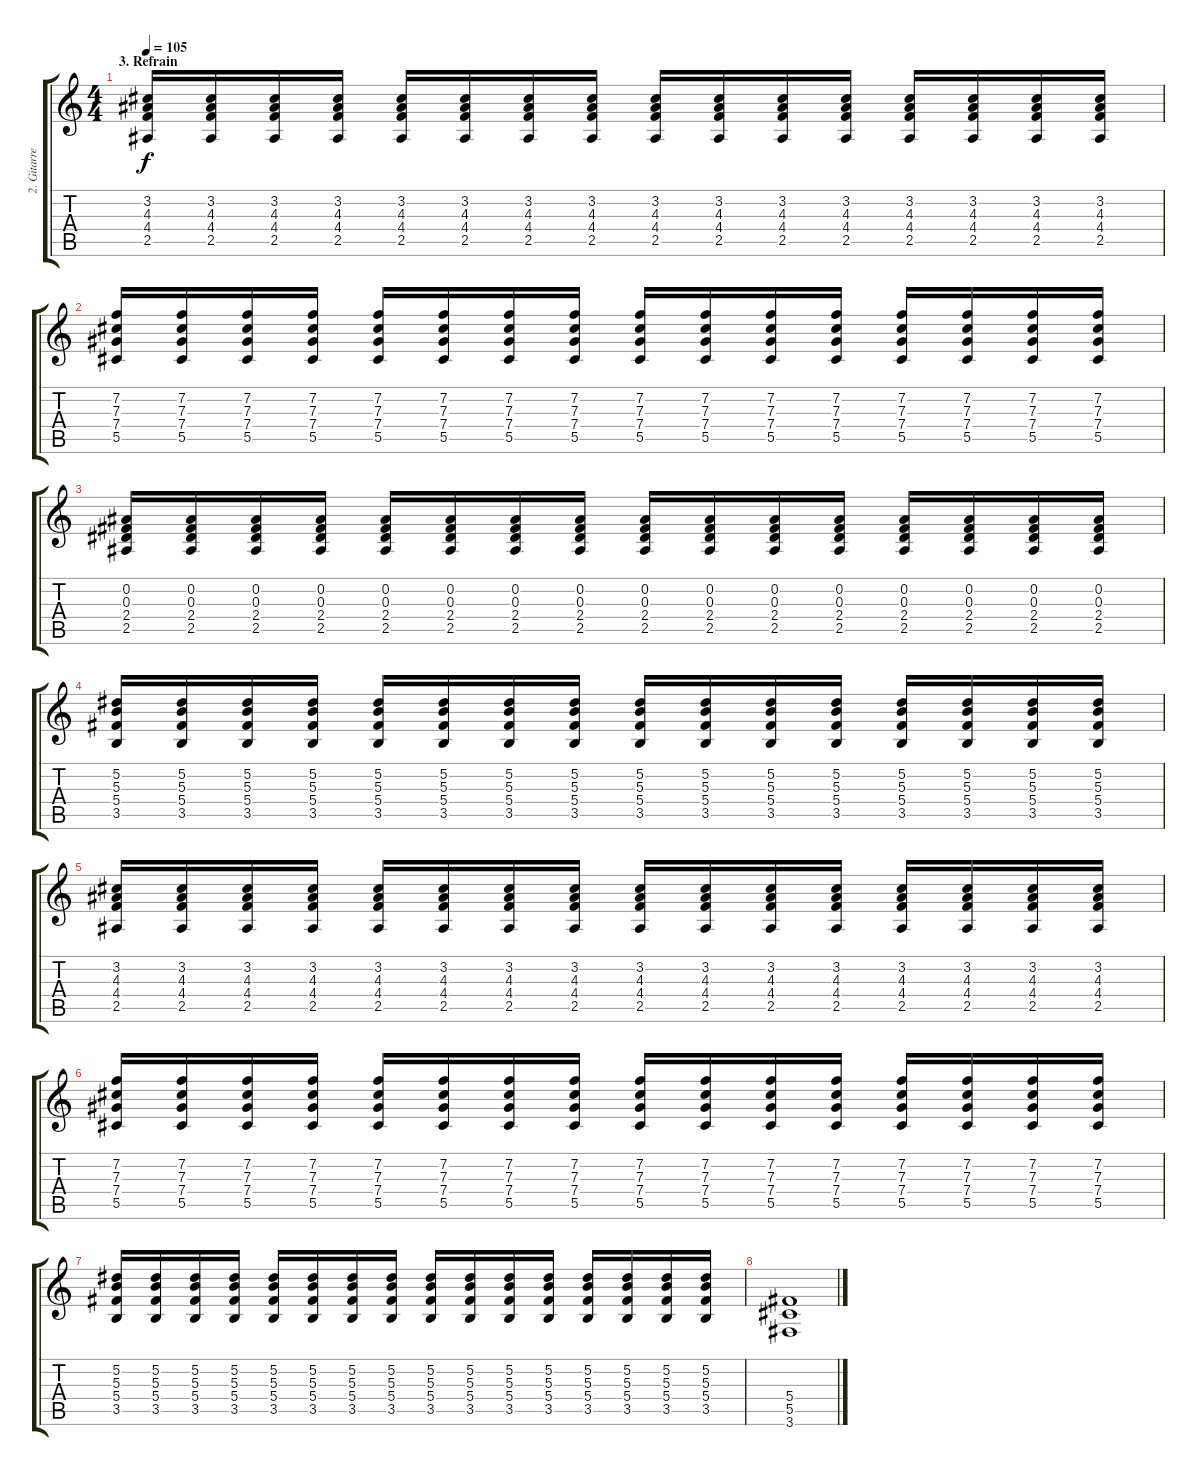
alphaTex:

\track ("2. Gitarre" "2. Gitarre") {instrument distortionguitar}
\staff {score tabs}
\tuning (Eb4 Bb3 Gb3 Db3 Ab2 Eb2) {hide}
\ts (4 4)
\section ("" "3. Refrain")
\tempo 105
\clef g2
\ks c
(3.2 4.3 4.4 2.5).16{dy f volume 8} (3.2 4.3 4.4 2.5).16 (3.2 4.3 4.4 2.5).16 (3.2 4.3 4.4 2.5).16 (3.2 4.3 4.4 2.5).16 (3.2 4.3 4.4 2.5).16 (3.2 4.3 4.4 2.5).16 (3.2 4.3 4.4 2.5).16 (3.2 4.3 4.4 2.5).16 (3.2 4.3 4.4 2.5).16 (3.2 4.3 4.4 2.5).16 (3.2 4.3 4.4 2.5).16 (3.2 4.3 4.4 2.5).16 (3.2 4.3 4.4 2.5).16 (3.2 4.3 4.4 2.5).16 (3.2 4.3 4.4 2.5).16 |
(7.2 7.3 7.4 5.5).16 (7.2 7.3 7.4 5.5).16 (7.2 7.3 7.4 5.5).16 (7.2 7.3 7.4 5.5).16 (7.2 7.3 7.4 5.5).16 (7.2 7.3 7.4 5.5).16 (7.2 7.3 7.4 5.5).16 (7.2 7.3 7.4 5.5).16 (7.2 7.3 7.4 5.5).16 (7.2 7.3 7.4 5.5).16 (7.2 7.3 7.4 5.5).16 (7.2 7.3 7.4 5.5).16 (7.2 7.3 7.4 5.5).16 (7.2 7.3 7.4 5.5).16 (7.2 7.3 7.4 5.5).16 (7.2 7.3 7.4 5.5).16 |
(0.2 0.3 2.4 2.5).16 (0.2 0.3 2.4 2.5).16 (0.2 0.3 2.4 2.5).16 (0.2 0.3 2.4 2.5).16 (0.2 0.3 2.4 2.5).16 (0.2 0.3 2.4 2.5).16 (0.2 0.3 2.4 2.5).16 (0.2 0.3 2.4 2.5).16 (0.2 0.3 2.4 2.5).16 (0.2 0.3 2.4 2.5).16 (0.2 0.3 2.4 2.5).16 (0.2 0.3 2.4 2.5).16 (0.2 0.3 2.4 2.5).16 (0.2 0.3 2.4 2.5).16 (0.2 0.3 2.4 2.5).16 (0.2 0.3 2.4 2.5).16 |
(5.2 5.3 5.4 3.5).16 (5.2 5.3 5.4 3.5).16 (5.2 5.3 5.4 3.5).16 (5.2 5.3 5.4 3.5).16 (5.2 5.3 5.4 3.5).16 (5.2 5.3 5.4 3.5).16 (5.2 5.3 5.4 3.5).16 (5.2 5.3 5.4 3.5).16 (5.2 5.3 5.4 3.5).16 (5.2 5.3 5.4 3.5).16 (5.2 5.3 5.4 3.5).16 (5.2 5.3 5.4 3.5).16 (5.2 5.3 5.4 3.5).16 (5.2 5.3 5.4 3.5).16 (5.2 5.3 5.4 3.5).16 (5.2 5.3 5.4 3.5).16 |
(3.2 4.3 4.4 2.5).16{volume 8} (3.2 4.3 4.4 2.5).16 (3.2 4.3 4.4 2.5).16 (3.2 4.3 4.4 2.5).16 (3.2 4.3 4.4 2.5).16 (3.2 4.3 4.4 2.5).16 (3.2 4.3 4.4 2.5).16 (3.2 4.3 4.4 2.5).16 (3.2 4.3 4.4 2.5).16 (3.2 4.3 4.4 2.5).16 (3.2 4.3 4.4 2.5).16 (3.2 4.3 4.4 2.5).16 (3.2 4.3 4.4 2.5).16 (3.2 4.3 4.4 2.5).16 (3.2 4.3 4.4 2.5).16 (3.2 4.3 4.4 2.5).16 |
(7.2 7.3 7.4 5.5).16 (7.2 7.3 7.4 5.5).16 (7.2 7.3 7.4 5.5).16 (7.2 7.3 7.4 5.5).16 (7.2 7.3 7.4 5.5).16 (7.2 7.3 7.4 5.5).16 (7.2 7.3 7.4 5.5).16 (7.2 7.3 7.4 5.5).16 (7.2 7.3 7.4 5.5).16 (7.2 7.3 7.4 5.5).16 (7.2 7.3 7.4 5.5).16 (7.2 7.3 7.4 5.5).16 (7.2 7.3 7.4 5.5).16 (7.2 7.3 7.4 5.5).16 (7.2 7.3 7.4 5.5).16 (7.2 7.3 7.4 5.5).16 |
(5.2 5.3 5.4 3.5).16 (5.2 5.3 5.4 3.5).16 (5.2 5.3 5.4 3.5).16 (5.2 5.3 5.4 3.5).16 (5.2 5.3 5.4 3.5).16 (5.2 5.3 5.4 3.5).16 (5.2 5.3 5.4 3.5).16 (5.2 5.3 5.4 3.5).16 (5.2 5.3 5.4 3.5).16 (5.2 5.3 5.4 3.5).16 (5.2 5.3 5.4 3.5).16 (5.2 5.3 5.4 3.5).16 (5.2 5.3 5.4 3.5).16 (5.2 5.3 5.4 3.5).16 (5.2 5.3 5.4 3.5).16 (5.2 5.3 5.4 3.5).16 |
(5.4 5.5 3.6).1
